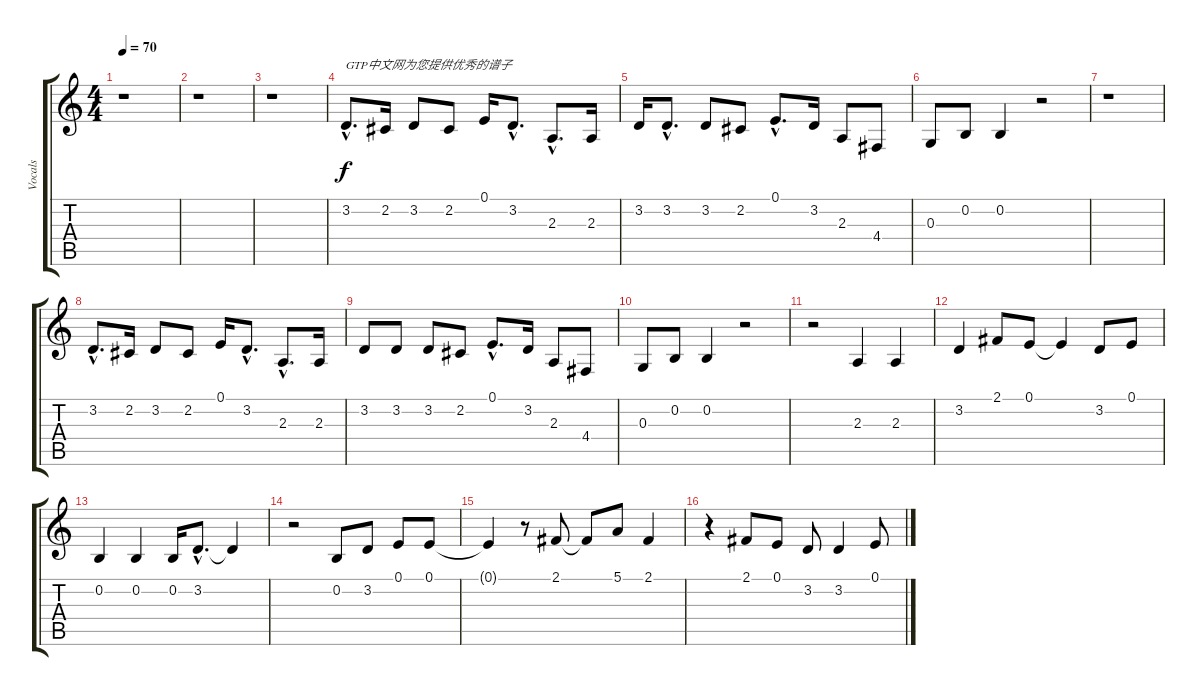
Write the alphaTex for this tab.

\track ("Vocals" "Vocals") {instrument lead6voice}
\staff {score tabs}
\tuning (E4 B3 G3 D3 A2 E2) {hide}
\ts (4 4)
\tempo 70
\clef g2
\ks c
r.1{dy f instrument lead6voice} |
r.1 |
r.1 |
3.2{hac}.8{d txt "GTP中文网为您提供优秀的谱子"} 2.2.16 3.2.8 2.2.8 0.1.16 3.2{hac}.8{d} 2.3{hac}.8{d} 2.3.16 |
3.2.16 3.2{hac}.8{d} 3.2.8 2.2.8 0.1{hac}.8{d} 3.2.16 2.3.8 4.4.8 |
0.3.8 0.2.8 0.2.4 r.2 |
r.1 |
3.2{hac}.8{d} 2.2.16 3.2.8 2.2.8 0.1.16 3.2{hac}.8{d} 2.3{hac}.8{d} 2.3.16 |
3.2.8 3.2.8 3.2.8 2.2.8 0.1{hac}.8{d} 3.2.16 2.3.8 4.4.8 |
0.3.8 0.2.8 0.2.4 r.2 |
r.2 2.3.4 2.3.4 |
3.2.4 2.1.8 0.1.8 0.1{t}.4 3.2.8 0.1.8 |
0.2.4 0.2.4 0.2.16 3.2{hac}.8{d} 3.2{t}.4 |
r.2 0.2.8 3.2.8 0.1.8 0.1.8 |
0.1{t}.4 r.8 2.1.8 2.1{t}.8 5.1.8 2.1.4 |
r.4 2.1.8 0.1.8 3.2.8 3.2.4 0.1.8
